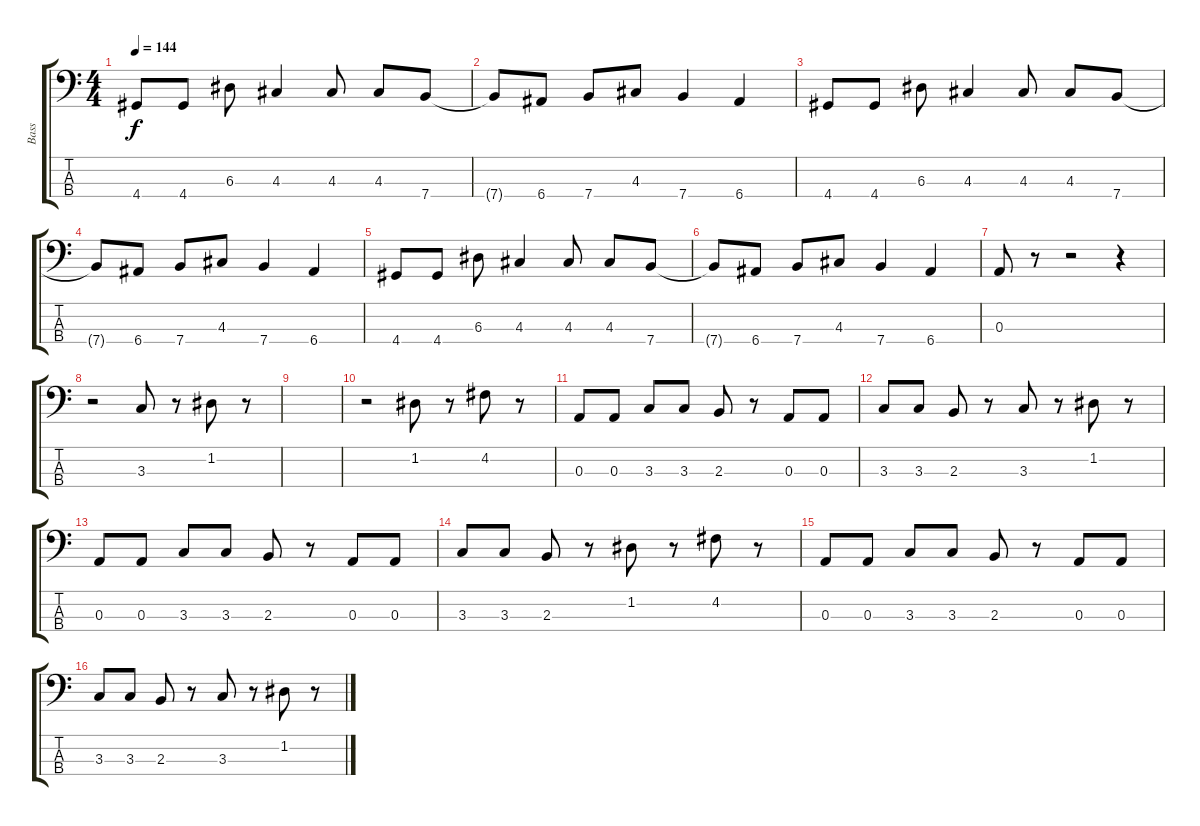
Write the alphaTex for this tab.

\track ("Bass" "Bass") {instrument electricbassfinger}
\staff {score tabs}
\tuning (G2 D2 A1 E1) {hide}
\ts (4 4)
\tempo 144
\clef f4
\ks c
4.4.8{dy f} 4.4.8 6.3.8 4.3.4 4.3.8 4.3.8 7.4.8 |
7.4{t}.8 6.4.8 7.4.8 4.3.8 7.4.4 6.4.4 |
4.4.8 4.4.8 6.3.8 4.3.4 4.3.8 4.3.8 7.4.8 |
7.4{t}.8 6.4.8 7.4.8 4.3.8 7.4.4 6.4.4 |
4.4.8 4.4.8 6.3.8 4.3.4 4.3.8 4.3.8 7.4.8 |
7.4{t}.8 6.4.8 7.4.8 4.3.8 7.4.4 6.4.4 |
0.3.8 r.8 r.2 r.4 |
r.2 3.3.8 r.8 1.2.8 r.8 |
|
r.2 1.2.8 r.8 4.2.8 r.8 |
0.3.8 0.3.8 3.3.8 3.3.8 2.3.8 r.8 0.3.8 0.3.8 |
3.3.8 3.3.8 2.3.8 r.8 3.3.8 r.8 1.2.8 r.8 |
0.3.8 0.3.8 3.3.8 3.3.8 2.3.8 r.8 0.3.8 0.3.8 |
3.3.8 3.3.8 2.3.8 r.8 1.2.8 r.8 4.2.8 r.8 |
0.3.8 0.3.8 3.3.8 3.3.8 2.3.8 r.8 0.3.8 0.3.8 |
3.3.8 3.3.8 2.3.8 r.8 3.3.8 r.8 1.2.8 r.8
